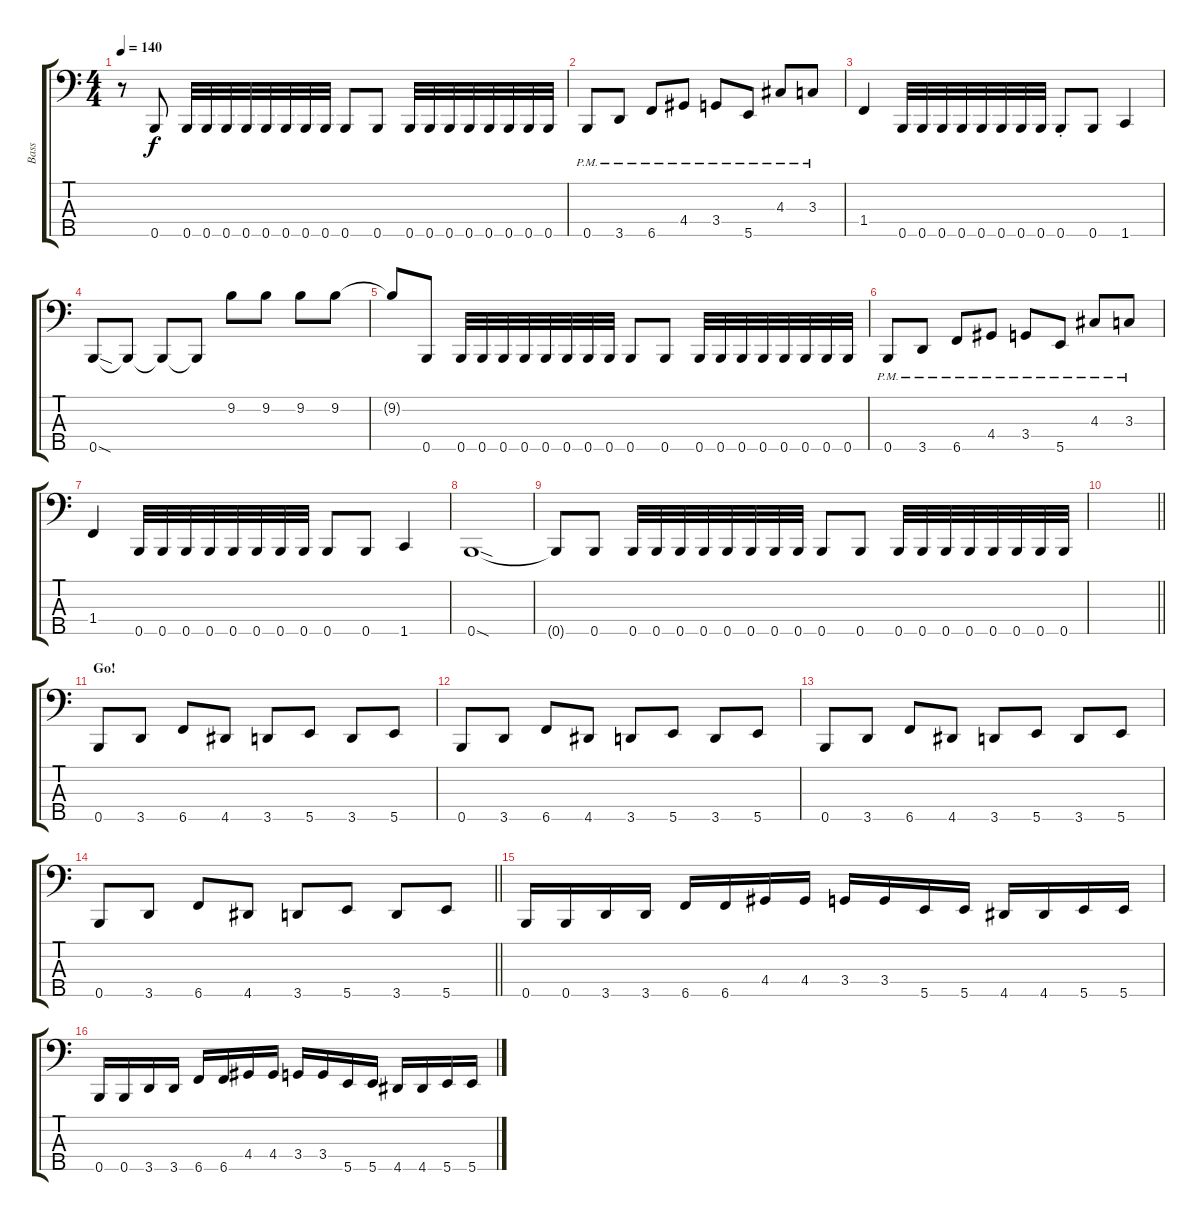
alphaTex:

\track ("Bass" "Bass") {instrument electricbasspick}
\staff {score tabs}
\tuning (G2 D2 A1 E1 B0) {hide}
\ts (4 4)
\tempo 140
\clef f4
\ks c
r.8{dy f} 0.5.8 0.5.32 0.5.32 0.5.32 0.5.32 0.5.32 0.5.32 0.5.32 0.5.32 0.5.8 0.5.8 0.5.32 0.5.32 0.5.32 0.5.32 0.5.32 0.5.32 0.5.32 0.5.32 |
0.5{pm}.8 3.5{pm}.8 6.5{pm}.8 4.4{pm}.8 3.4{pm}.8 5.5{pm}.8 4.3{pm}.8 3.3{pm}.8 |
1.4.4 0.5.32 0.5.32 0.5.32 0.5.32 0.5.32 0.5.32 0.5.32 0.5.32 0.5{st}.8 0.5.8 1.5.4 |
0.5{sod}.8 0.5{t}.8 0.5{t}.8 0.5{t}.8 9.2.8 9.2.8 9.2.8 9.2.8 |
9.2{t}.8 0.5.8 0.5.32 0.5.32 0.5.32 0.5.32 0.5.32 0.5.32 0.5.32 0.5.32 0.5.8 0.5.8 0.5.32 0.5.32 0.5.32 0.5.32 0.5.32 0.5.32 0.5.32 0.5.32 |
0.5{pm}.8 3.5{pm}.8 6.5{pm}.8 4.4{pm}.8 3.4{pm}.8 5.5{pm}.8 4.3{pm}.8 3.3{pm}.8 |
1.4.4 0.5.32 0.5.32 0.5.32 0.5.32 0.5.32 0.5.32 0.5.32 0.5.32 0.5.8 0.5.8 1.5.4 |
0.5{sod}.1 |
0.5{t}.8 0.5.8 0.5.32 0.5.32 0.5.32 0.5.32 0.5.32 0.5.32 0.5.32 0.5.32 0.5.8 0.5.8 0.5.32 0.5.32 0.5.32 0.5.32 0.5.32 0.5.32 0.5.32 0.5.32 |
\barLineRight lightlight
|
\section ("" "Go!")
0.5.8 3.5.8 6.5.8 4.5.8 3.5.8 5.5.8 3.5.8 5.5.8 |
0.5.8 3.5.8 6.5.8 4.5.8 3.5.8 5.5.8 3.5.8 5.5.8 |
0.5.8 3.5.8 6.5.8 4.5.8 3.5.8 5.5.8 3.5.8 5.5.8 |
\barLineRight lightlight
0.5.8 3.5.8 6.5.8 4.5.8 3.5.8 5.5.8 3.5.8 5.5.8 |
\section ("" "")
0.5.16 0.5.16 3.5.16 3.5.16 6.5.16 6.5.16 4.4.16 4.4.16 3.4.16 3.4.16 5.5.16 5.5.16 4.5.16 4.5.16 5.5.16 5.5.16 |
0.5.16 0.5.16 3.5.16 3.5.16 6.5.16 6.5.16 4.4.16 4.4.16 3.4.16 3.4.16 5.5.16 5.5.16 4.5.16 4.5.16 5.5.16 5.5.16
